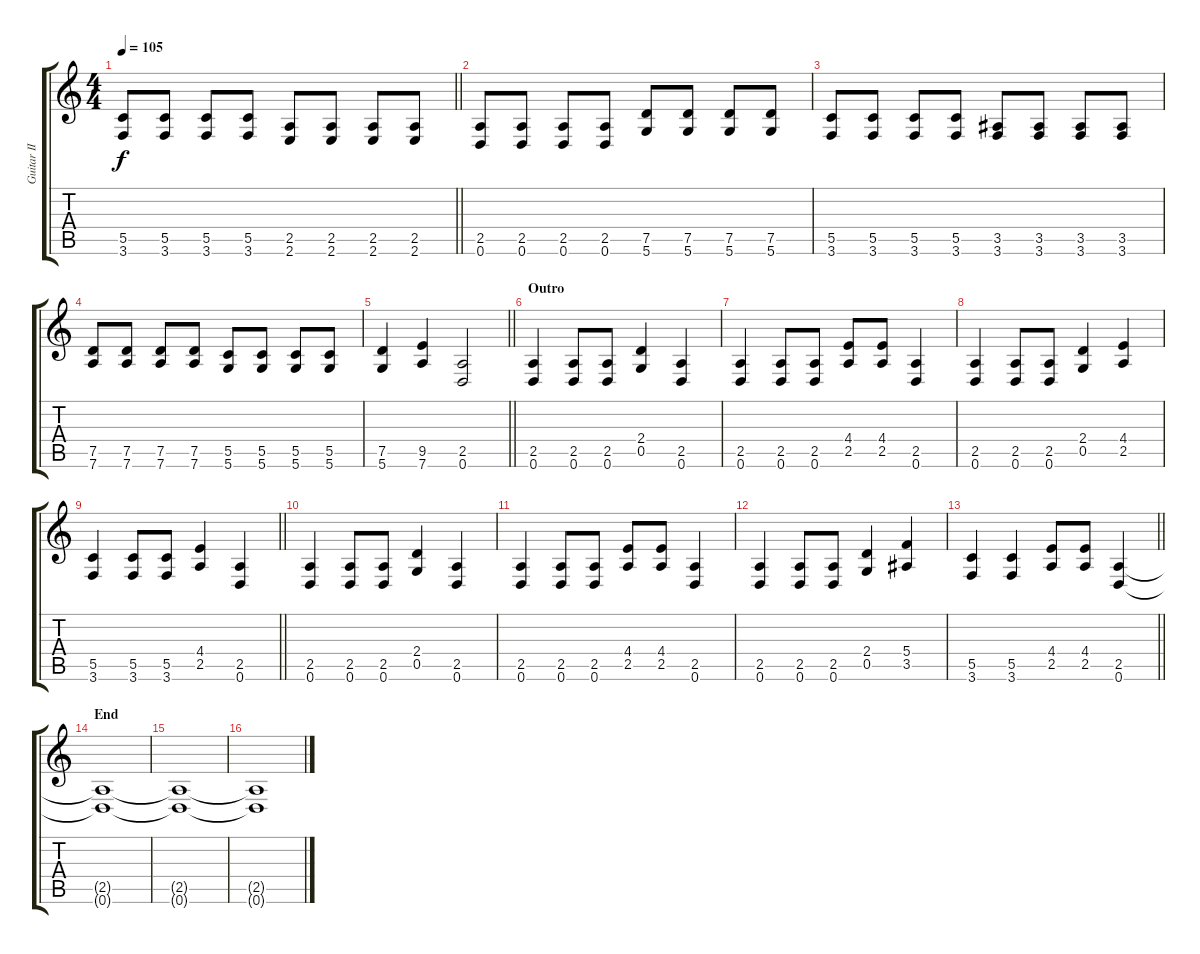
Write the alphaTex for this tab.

\track ("Guitar II" "Guitar II") {instrument distortionguitar}
\staff {score tabs}
\tuning (D4 A3 F3 C3 G2 D2) {hide}
\ts (4 4)
\tempo 105
\clef g2
\barLineRight lightlight
\ks c
(5.5 3.6).8{dy f} (5.5 3.6).8 (5.5 3.6).8 (5.5 3.6).8 (2.5 2.6).8 (2.5 2.6).8 (2.5 2.6).8 (2.5 2.6).8 |
\section ("" "")
(2.5 0.6).8 (2.5 0.6).8 (2.5 0.6).8 (2.5 0.6).8 (7.5 5.6).8 (7.5 5.6).8 (7.5 5.6).8 (7.5 5.6).8 |
(5.5 3.6).8 (5.5 3.6).8 (5.5 3.6).8 (5.5 3.6).8 (3.5 3.6).8 (3.5 3.6).8 (3.5 3.6).8 (3.5 3.6).8 |
(7.5 7.6).8 (7.5 7.6).8 (7.5 7.6).8 (7.5 7.6).8 (5.5 5.6).8 (5.5 5.6).8 (5.5 5.6).8 (5.5 5.6).8 |
\barLineRight lightlight
(7.5 5.6).4 (9.5 7.6).4 (2.5 0.6).2 |
\section ("" "Outro")
(2.5 0.6).4 (2.5 0.6).8 (2.5 0.6).8 (2.4 0.5).4 (2.5 0.6).4 |
(2.5 0.6).4 (2.5 0.6).8 (2.5 0.6).8 (4.4 2.5).8 (4.4 2.5).8 (2.5 0.6).4 |
(2.5 0.6).4 (2.5 0.6).8 (2.5 0.6).8 (2.4 0.5).4 (4.4 2.5).4 |
\barLineRight lightlight
(5.5 3.6).4 (5.5 3.6).8 (5.5 3.6).8 (4.4 2.5).4 (2.5 0.6).4 |
\section ("" "")
(2.5 0.6).4 (2.5 0.6).8 (2.5 0.6).8 (2.4 0.5).4 (2.5 0.6).4 |
(2.5 0.6).4 (2.5 0.6).8 (2.5 0.6).8 (4.4 2.5).8 (4.4 2.5).8 (2.5 0.6).4 |
(2.5 0.6).4 (2.5 0.6).8 (2.5 0.6).8 (2.4 0.5).4 (5.4 3.5).4 |
\barLineRight lightlight
(5.5 3.6).4 (5.5 3.6).4 (4.4 2.5).8 (4.4 2.5).8 (2.5 0.6).4 |
\section ("" "End")
(2.5{t} 0.6{t}).1 |
(2.5{t} 0.6{t}).1 |
(2.5{t} 0.6{t}).1
